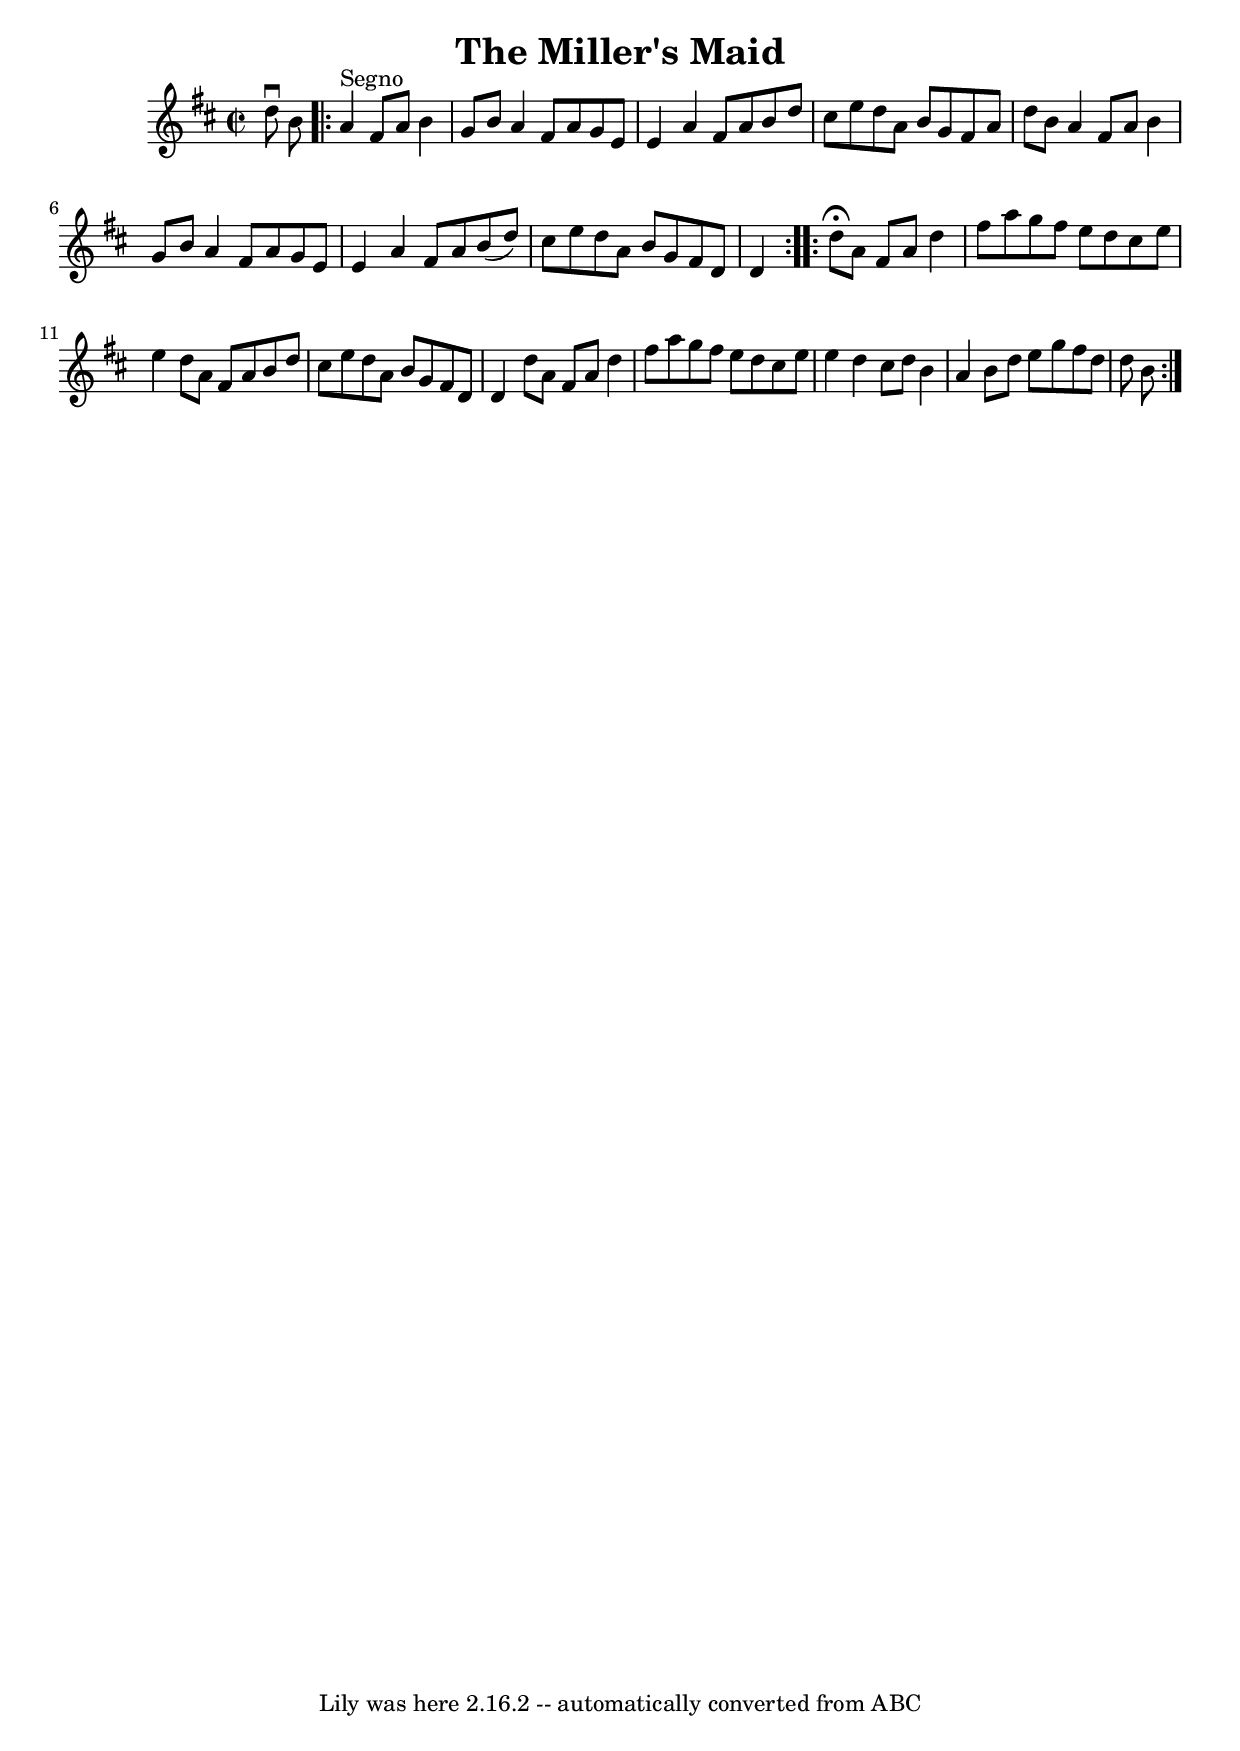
\version "2.16.2"
\include "Mammoth.ily"
\header {
  %% book = "Ryan's Mammoth Collection"
  crossRefNumber = "1"
  footnotes = ""
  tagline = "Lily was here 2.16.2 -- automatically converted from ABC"
  title = "The Miller's Maid"

}
voicedefault =  {


  \override Staff.TimeSignature #'style = #'C
  \time 2/2 
  \key d \major
 d''8^\downbow b'8    
  \repeat volta 2 {
    a'4 
    ^"Segno" fis'8 a'8 b'4 g'8 b'8  |
    a'4 fis'8 a'8    
    g'8 e'8 e'4  |
    a'4 fis'8 a'8 b'8 d''8 cis''8    
    e''8  |
    d''8 a'8 b'8 g'8 fis'8 a'8 d''8 b'8  
    |
    a'4 fis'8 a'8 b'4 g'8 b'8  |
    a'4 fis'8  
    a'8 g'8 e'8 e'4  |
    a'4 fis'8 a'8 b'8 (d''8)  
    cis''8 e''8  |
    d''8 a'8 b'8 g'8 fis'8 d'8 d'4    

  } 
  \repeat volta 2 {
    d''8^\fermata a'8 fis'8 a'8 d''4 fis''8  
    a''8  |
    g''8 fis''8 e''8 d''8 cis''8 e''8 e''4  
    |
    d''8 a'8 fis'8 a'8 b'8 d''8 cis''8 e''8  
    |
    d''8 a'8 b'8 g'8 fis'8 d'8 d'4  |
    d''8  
    a'8 fis'8 a'8 d''4 fis''8 a''8  |
    g''8 fis''8    
    e''8 d''8 cis''8 e''8 e''4  |
    d''4 cis''8 d''8    
    b'4 a'4  |
    b'8 d''8 e''8 g''8 fis''8 d''8 d''8    
    b'8    
  }   

}

\score{
  <<

    \context Staff="default"
    {
      \voicedefault 
      
    }

  >>
  \layout {
    
  }
  \midi {
  }

}
